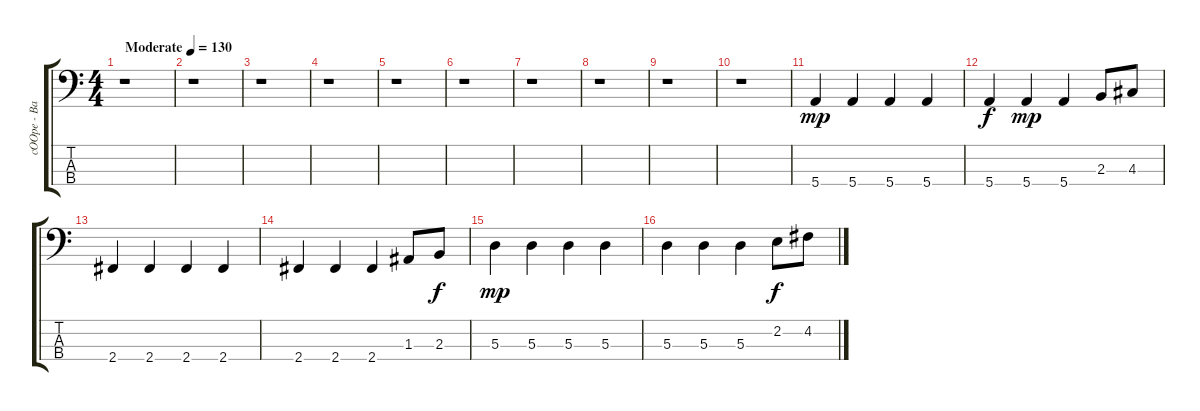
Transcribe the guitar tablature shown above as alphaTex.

\track ("cOOpe - Bass" "cOOpe - Ba") {instrument electricbassfinger}
\staff {score tabs}
\tuning (G2 D2 A1 E1) {hide}
\ts (4 4)
\tempo (130 "Moderate")
\clef f4
\ks c
r.1{dy mp instrument electricbassfinger} |
r.1 |
r.1 |
r.1 |
r.1 |
r.1 |
r.1 |
r.1 |
r.1 |
r.1 |
5.4.4 5.4.4 5.4.4 5.4.4 |
5.4.4{dy f} 5.4.4{dy mp} 5.4.4 2.3.8 4.3.8 |
2.4.4 2.4.4 2.4.4 2.4.4 |
2.4.4 2.4.4 2.4.4 1.3.8 2.3.8{dy f} |
5.3.4{dy mp} 5.3.4 5.3.4 5.3.4 |
5.3.4 5.3.4 5.3.4 2.2.8{dy f} 4.2.8
